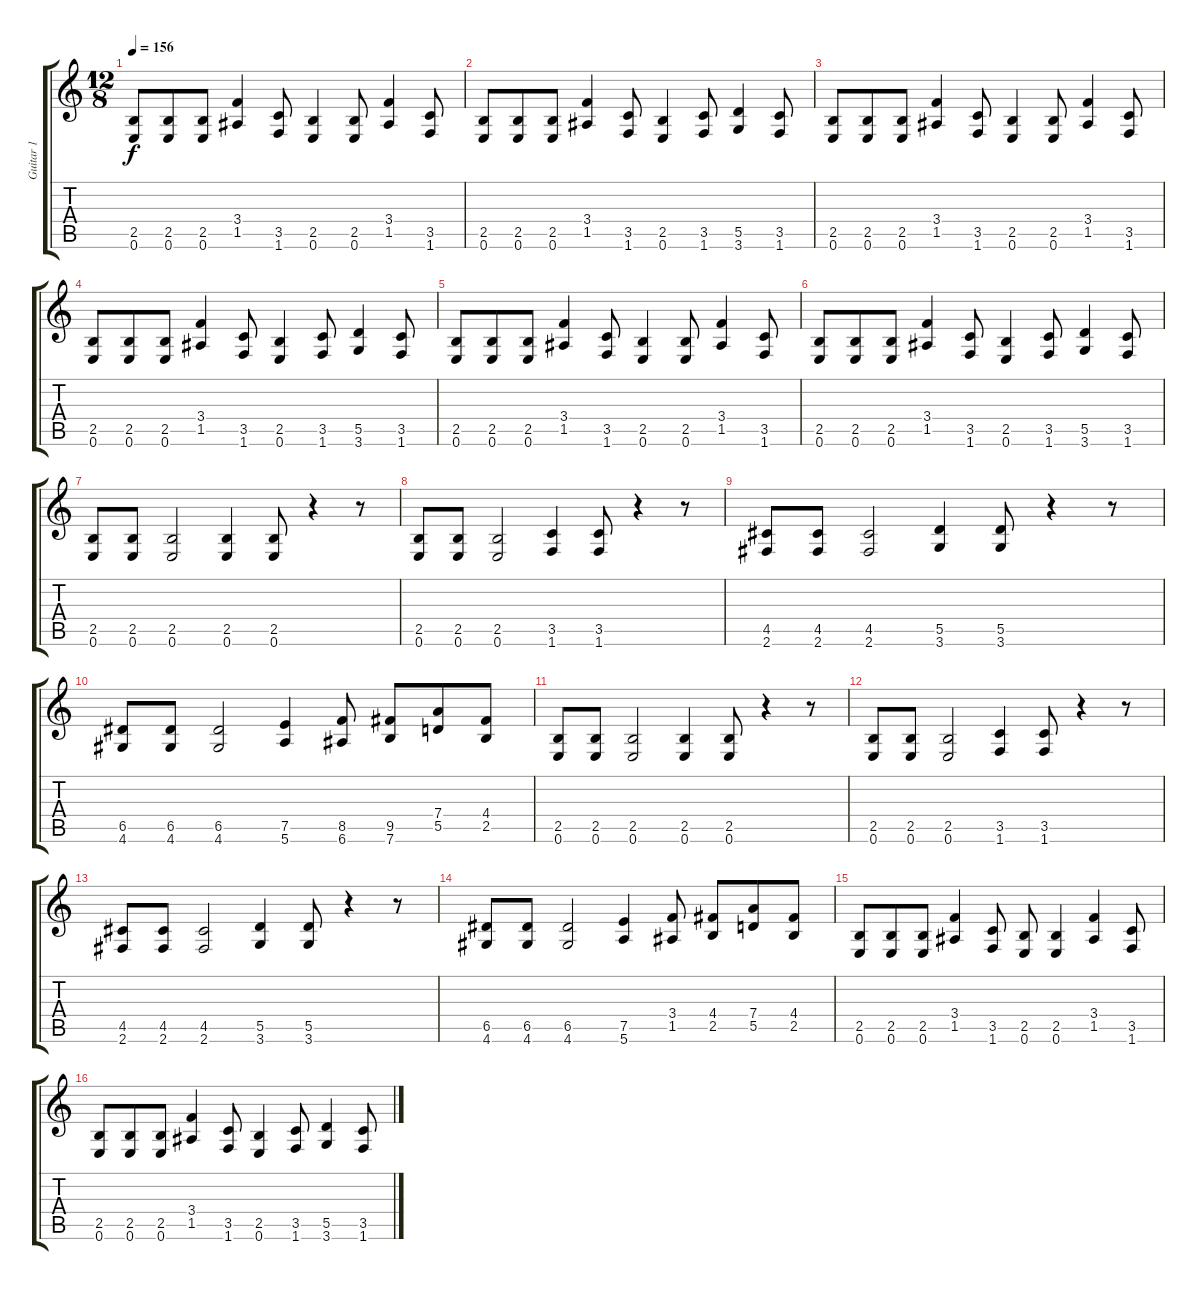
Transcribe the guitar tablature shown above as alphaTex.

\track ("Guitar 1" "Guitar 1") {instrument distortionguitar}
\staff {score tabs}
\tuning (E4 B3 G3 D3 A2 E2) {hide}
\ts (12 8)
\tempo 156
\clef g2
\ks c
(2.5 0.6).8{dy f} (2.5 0.6).8 (2.5 0.6).8 (3.4 1.5).4 (3.5 1.6).8 (2.5 0.6).4 (2.5 0.6).8 (3.4 1.5).4 (3.5 1.6).8 |
(2.5 0.6).8 (2.5 0.6).8 (2.5 0.6).8 (3.4 1.5).4 (3.5 1.6).8 (2.5 0.6).4 (3.5 1.6).8 (5.5 3.6).4 (3.5 1.6).8 |
(2.5 0.6).8 (2.5 0.6).8 (2.5 0.6).8 (3.4 1.5).4 (3.5 1.6).8 (2.5 0.6).4 (2.5 0.6).8 (3.4 1.5).4 (3.5 1.6).8 |
(2.5 0.6).8 (2.5 0.6).8 (2.5 0.6).8 (3.4 1.5).4 (3.5 1.6).8 (2.5 0.6).4 (3.5 1.6).8 (5.5 3.6).4 (3.5 1.6).8 |
(2.5 0.6).8 (2.5 0.6).8 (2.5 0.6).8 (3.4 1.5).4 (3.5 1.6).8 (2.5 0.6).4 (2.5 0.6).8 (3.4 1.5).4 (3.5 1.6).8 |
(2.5 0.6).8 (2.5 0.6).8 (2.5 0.6).8 (3.4 1.5).4 (3.5 1.6).8 (2.5 0.6).4 (3.5 1.6).8 (5.5 3.6).4 (3.5 1.6).8 |
(2.5 0.6).8 (2.5 0.6).8 (2.5 0.6).2 (2.5 0.6).4 (2.5 0.6).8 r.4 r.8 |
(2.5 0.6).8 (2.5 0.6).8 (2.5 0.6).2 (3.5 1.6).4 (3.5 1.6).8 r.4 r.8 |
(4.5 2.6).8 (4.5 2.6).8 (4.5 2.6).2 (5.5 3.6).4 (5.5 3.6).8 r.4 r.8 |
(6.5 4.6).8 (6.5 4.6).8 (6.5 4.6).2 (7.5 5.6).4 (8.5 6.6).8 (9.5 7.6).8 (7.4 5.5).8 (4.4 2.5).8 |
(2.5 0.6).8 (2.5 0.6).8 (2.5 0.6).2 (2.5 0.6).4 (2.5 0.6).8 r.4 r.8 |
(2.5 0.6).8 (2.5 0.6).8 (2.5 0.6).2 (3.5 1.6).4 (3.5 1.6).8 r.4 r.8 |
(4.5 2.6).8 (4.5 2.6).8 (4.5 2.6).2 (5.5 3.6).4 (5.5 3.6).8 r.4 r.8 |
(6.5 4.6).8 (6.5 4.6).8 (6.5 4.6).2 (7.5 5.6).4 (3.4 1.5).8 (4.4 2.5).8 (7.4 5.5).8 (4.4 2.5).8 |
(2.5 0.6).8 (2.5 0.6).8 (2.5 0.6).8 (3.4 1.5).4 (3.5 1.6).8 (2.5 0.6).8 (2.5 0.6).4 (3.4 1.5).4 (3.5 1.6).8 |
(2.5 0.6).8 (2.5 0.6).8 (2.5 0.6).8 (3.4 1.5).4 (3.5 1.6).8 (2.5 0.6).4 (3.5 1.6).8 (5.5 3.6).4 (3.5 1.6).8
